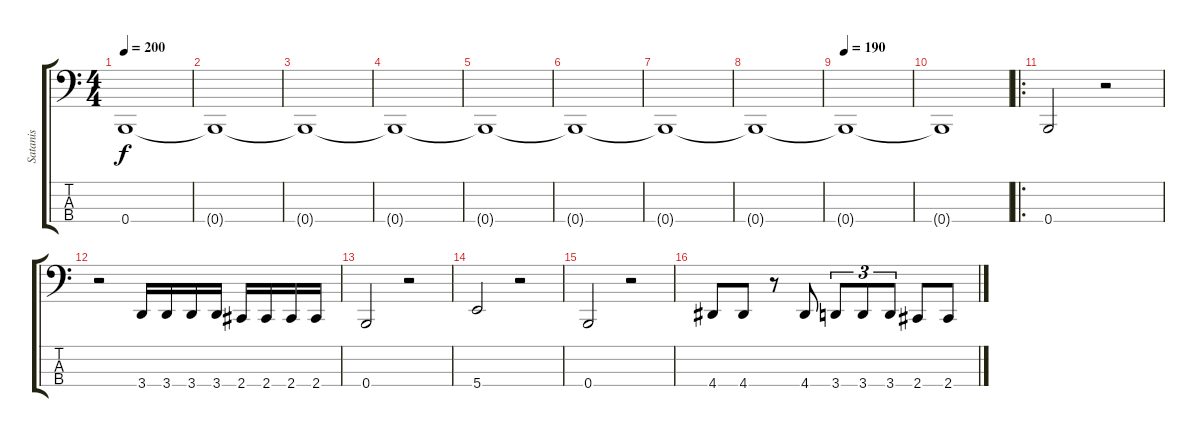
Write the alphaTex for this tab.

\track ("Satanis" "Satanis") {instrument electricbassfinger}
\staff {score tabs}
\tuning (D2 A1 E1 B0) {hide}
\ts (4 4)
\tempo 200
\clef f4
\ks c
0.4{t}.1{dy f} |
0.4{t}.1 |
0.4{t}.1 |
0.4{t}.1 |
0.4{t}.1 |
0.4{t}.1 |
0.4{t}.1 |
0.4{t}.1 |
\tempo 190
0.4{t}.1 |
0.4{t}.1 |
\ro
0.4.2{volume 14} r.2 |
r.2 3.4.16 3.4.16 3.4.16 3.4.16 2.4.16 2.4.16 2.4.16 2.4.16 |
0.4.2 r.2 |
5.4.2 r.2 |
0.4.2 r.2 |
4.4.8 4.4.8 r.8 4.4.8 3.4.8{tu (3 2)} 3.4.8{tu (3 2)} 3.4.8{tu (3 2)} 2.4.8 2.4.8
